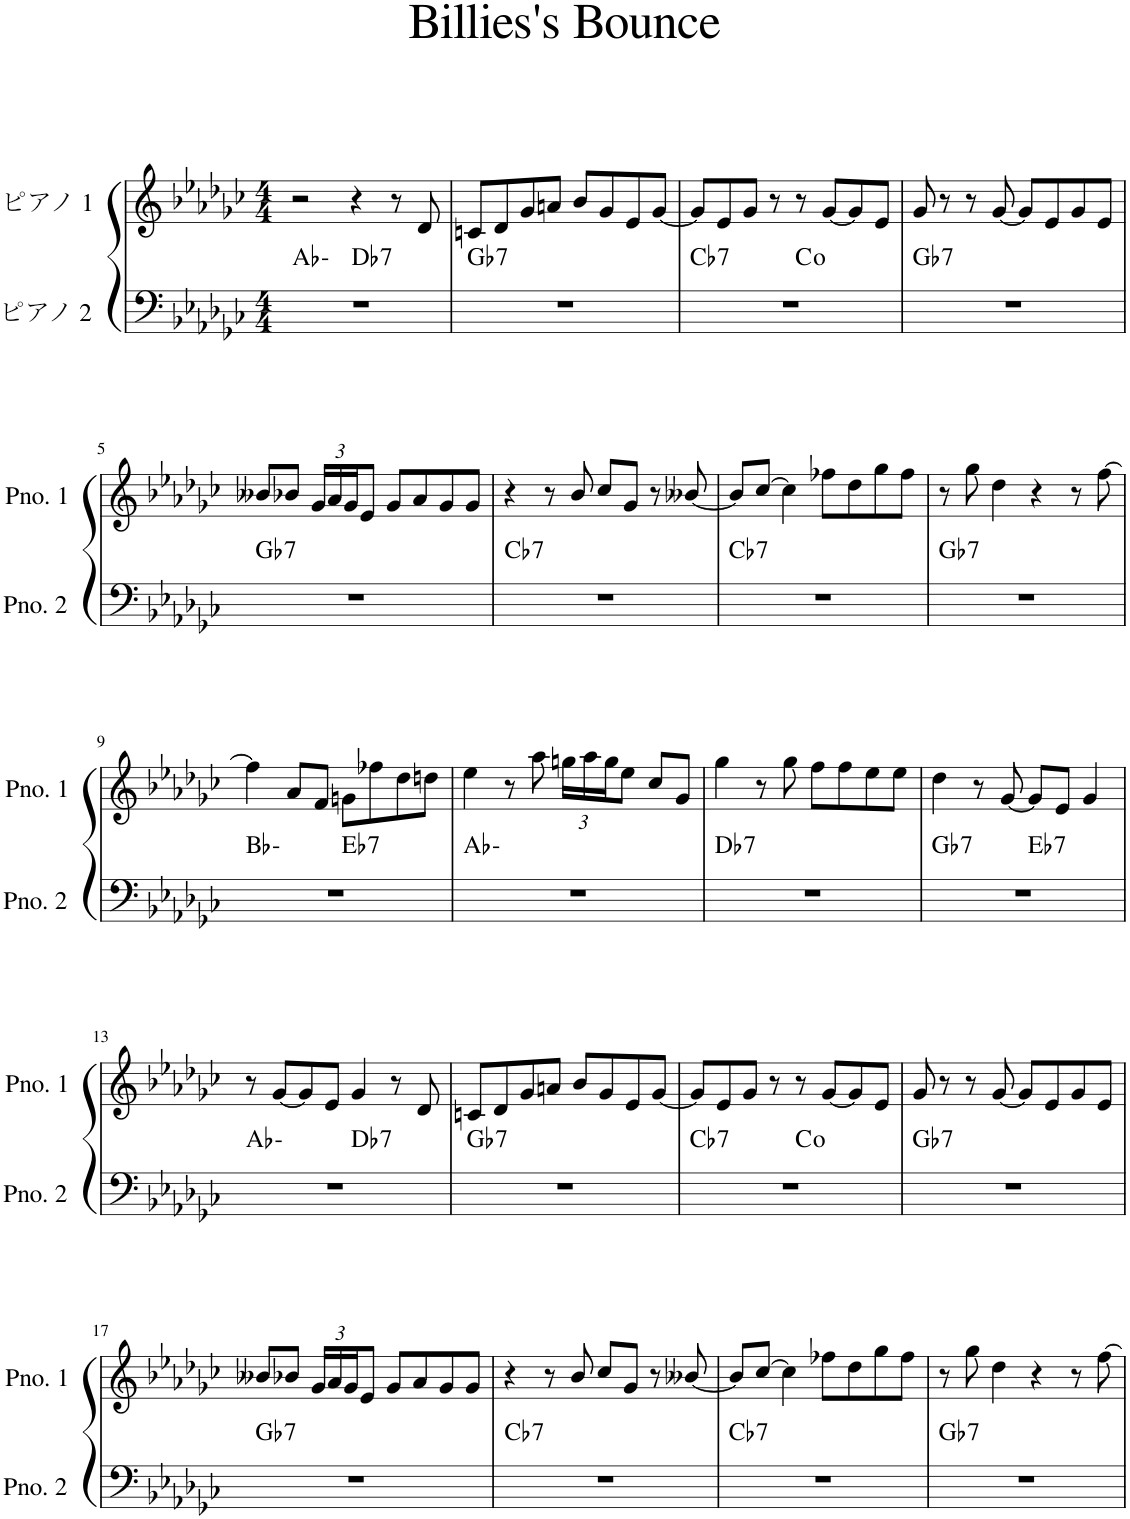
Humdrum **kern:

**kern	**harte	**kern
*part2	*part2	*part1
*staff2	*	*staff1
*I"ピアノ 2	*	*I"ピアノ 1
*clefF4	*	*clefG2
*k[b-e-a-d-g-c-]	*	*k[b-e-a-d-g-c-]
*M4/4	*	*M4/4
=1	=1	=1
*^	*	*
1r	2ryy	Ab:min	2r
!	!	!LO:H:kt=7	!
.	2ryy	Db:7	4r
.	.	.	8r
.	.	.	8d-/
=2	=2	=2	=2
!	!	!LO:H:kt=7	!
*v	*v	*	*
1r	Gb:7	8cn/L
.	.	8d-/
.	.	8g-/
.	.	8an/J
.	.	8b-/L
.	.	8g-/
.	.	8e-/
.	.	[8g-/J
=3	=3	=3
!	!LO:H:kt=7	!
*^	*	*
1r	2ryy	Cb:7	8g-/L]
.	.	.	8e-/
.	.	.	8g-/J
.	.	.	8r
.	2ryy	C:dim	8r
.	.	.	[8g-/L
.	.	.	8g-/]
.	.	.	8e-/J
=4	=4	=4	=4
!	!	!LO:H:kt=7	!
*v	*v	*	*
1r	Gb:7	8g-/
.	.	8r
.	.	8r
.	.	[8g-/
.	.	8g-/L]
.	.	8e-/
.	.	8g-/
.	.	8e-/J
!!LO:LB:g=z
=5	=5	=5
!	!LO:H:kt=7	!
1r	Gb:7	8b--X/L
.	.	8b-X/J
*	*	*Xbrackettup
.	.	24g-/LL
.	.	24a-/
.	.	24g-/J
.	.	8e-/J
.	.	8g-/L
.	.	8a-/
.	.	8g-/
.	.	8g-/J
=6	=6	=6
!	!LO:H:kt=7	!
1r	Cb:7	4r
.	.	8r
.	.	8b-/
.	.	8cc-/L
.	.	8g-/J
.	.	8r
.	.	[8b--X/
=7	=7	=7
!	!LO:H:kt=7	!
1r	Cb:7	8b--/L]
.	.	[8cc-/J
.	.	4cc-\]
.	.	8ff-X\L
.	.	8dd-\
.	.	8gg-\
.	.	8ff-\J
=8	=8	=8
!	!LO:H:kt=7	!
1r	Gb:7	8r
.	.	8gg-\
.	.	4dd-\
.	.	4r
.	.	8r
.	.	[8ff\
!!LO:LB:g=z
=9	=9	=9
*^	*	*
1r	2ryy	Bb:min	4ff\]
.	.	.	8a-/L
.	.	.	8f/J
!	!	!LO:H:kt=7	!
.	2ryy	Eb:7	8gn\L
.	.	.	8ff-X\
.	.	.	8dd-\
.	.	.	8ddn\J
*v	*v	*	*
=10	=10	=10
1r	Ab:min	4ee-\
.	.	8r
.	.	8aa-\
.	.	24ggn\LL
.	.	24aa-\
.	.	24gg\J
.	.	8ee-\J
.	.	8cc-/L
.	.	8g-/J
=11	=11	=11
!	!LO:H:kt=7	!
1r	Db:7	4gg-\
.	.	8r
.	.	8gg-\
.	.	8ff\L
.	.	8ff\
.	.	8ee-\
.	.	8ee-\J
=12	=12	=12
!	!LO:H:kt=7	!
*^	*	*
1r	2ryy	Gb:7	4dd-\
.	.	.	8r
.	.	.	[8g-/
!	!	!LO:H:kt=7	!
.	2ryy	Eb:7	8g-/L]
.	.	.	8e-/J
.	.	.	4g-/
!!LO:LB:g=z
=13	=13	=13	=13
1r	2ryy	Ab:min	8r
.	.	.	[8g-/L
.	.	.	8g-/]
.	.	.	8e-/J
!	!	!LO:H:kt=7	!
.	2ryy	Db:7	4g-/
.	.	.	8r
.	.	.	8d-/
=14	=14	=14	=14
!	!	!LO:H:kt=7	!
*v	*v	*	*
1r	Gb:7	8cn/L
.	.	8d-/
.	.	8g-/
.	.	8an/J
.	.	8b-/L
.	.	8g-/
.	.	8e-/
.	.	[8g-/J
=15	=15	=15
!	!LO:H:kt=7	!
*^	*	*
1r	2ryy	Cb:7	8g-/L]
.	.	.	8e-/
.	.	.	8g-/J
.	.	.	8r
.	2ryy	C:dim	8r
.	.	.	[8g-/L
.	.	.	8g-/]
.	.	.	8e-/J
=16	=16	=16	=16
!	!	!LO:H:kt=7	!
*v	*v	*	*
1r	Gb:7	8g-/
.	.	8r
.	.	8r
.	.	[8g-/
.	.	8g-/L]
.	.	8e-/
.	.	8g-/
.	.	8e-/J
!!LO:LB:g=z
=17	=17	=17
!	!LO:H:kt=7	!
1r	Gb:7	8b--X/L
.	.	8b-X/J
.	.	24g-/LL
.	.	24a-/
.	.	24g-/J
.	.	8e-/J
.	.	8g-/L
.	.	8a-/
.	.	8g-/
.	.	8g-/J
=18	=18	=18
!	!LO:H:kt=7	!
1r	Cb:7	4r
.	.	8r
.	.	8b-/
.	.	8cc-/L
.	.	8g-/J
.	.	8r
.	.	[8b--X/
=19	=19	=19
!	!LO:H:kt=7	!
1r	Cb:7	8b--/L]
.	.	[8cc-/J
.	.	4cc-\]
.	.	8ff-X\L
.	.	8dd-\
.	.	8gg-\
.	.	8ff-\J
=20	=20	=20
!	!LO:H:kt=7	!
1r	Gb:7	8r
.	.	8gg-\
.	.	4dd-\
.	.	4r
.	.	8r
.	.	[8ff\
=	=	=
*-	*-	*-
